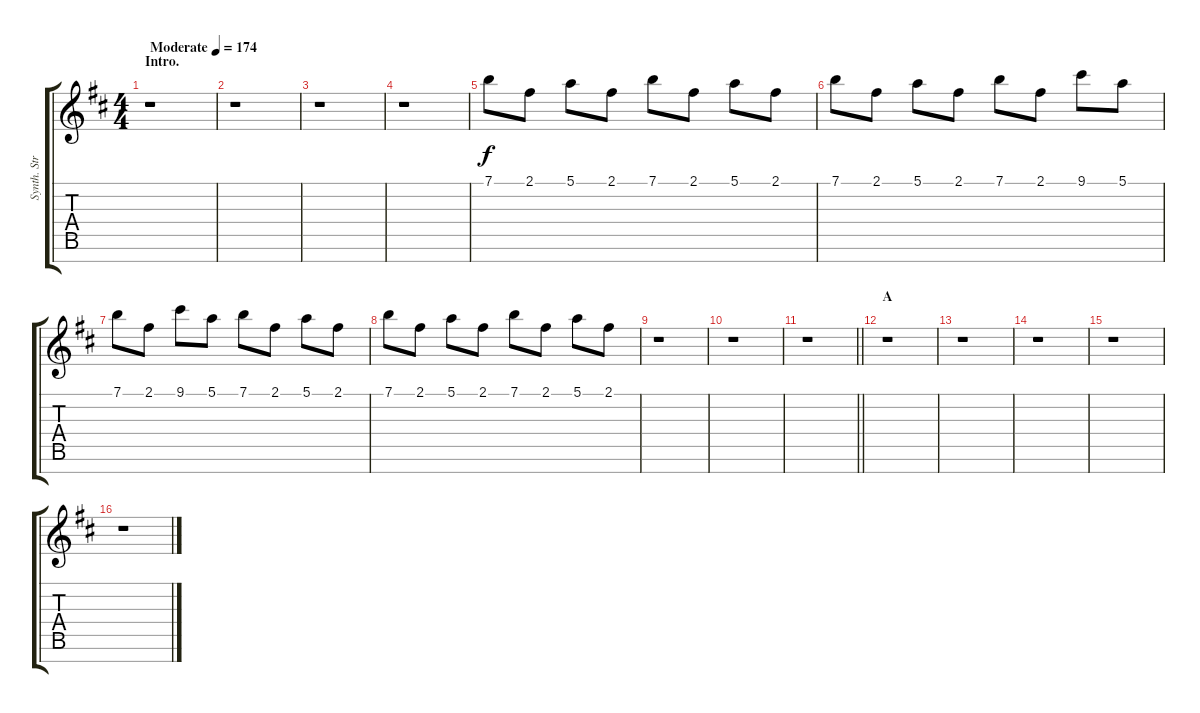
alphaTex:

\track ("Synth. Strings" "Synth. Str") {instrument stringensemble1}
\staff {score tabs}
\tuning (E5 B4 G4 D4 A3 E3 B2) {hide}
\ts (4 4)
\section ("" "Intro.")
\tempo (174 "Moderate")
\clef g2
\ks bminor
r.1{dy f instrument stringensemble1} |
r.1 |
r.1 |
r.1 |
7.1.8 2.1.8 5.1.8 2.1.8 7.1.8 2.1.8 5.1.8 2.1.8 |
7.1.8 2.1.8 5.1.8 2.1.8 7.1.8 2.1.8 9.1.8 5.1.8 |
7.1.8 2.1.8 9.1.8 5.1.8 7.1.8 2.1.8 5.1.8 2.1.8 |
7.1.8 2.1.8 5.1.8 2.1.8 7.1.8 2.1.8 5.1.8 2.1.8 |
r.1 |
r.1 |
\barLineRight lightlight
r.1 |
\section ("" "A")
r.1 |
r.1 |
r.1 |
r.1 |
r.1
